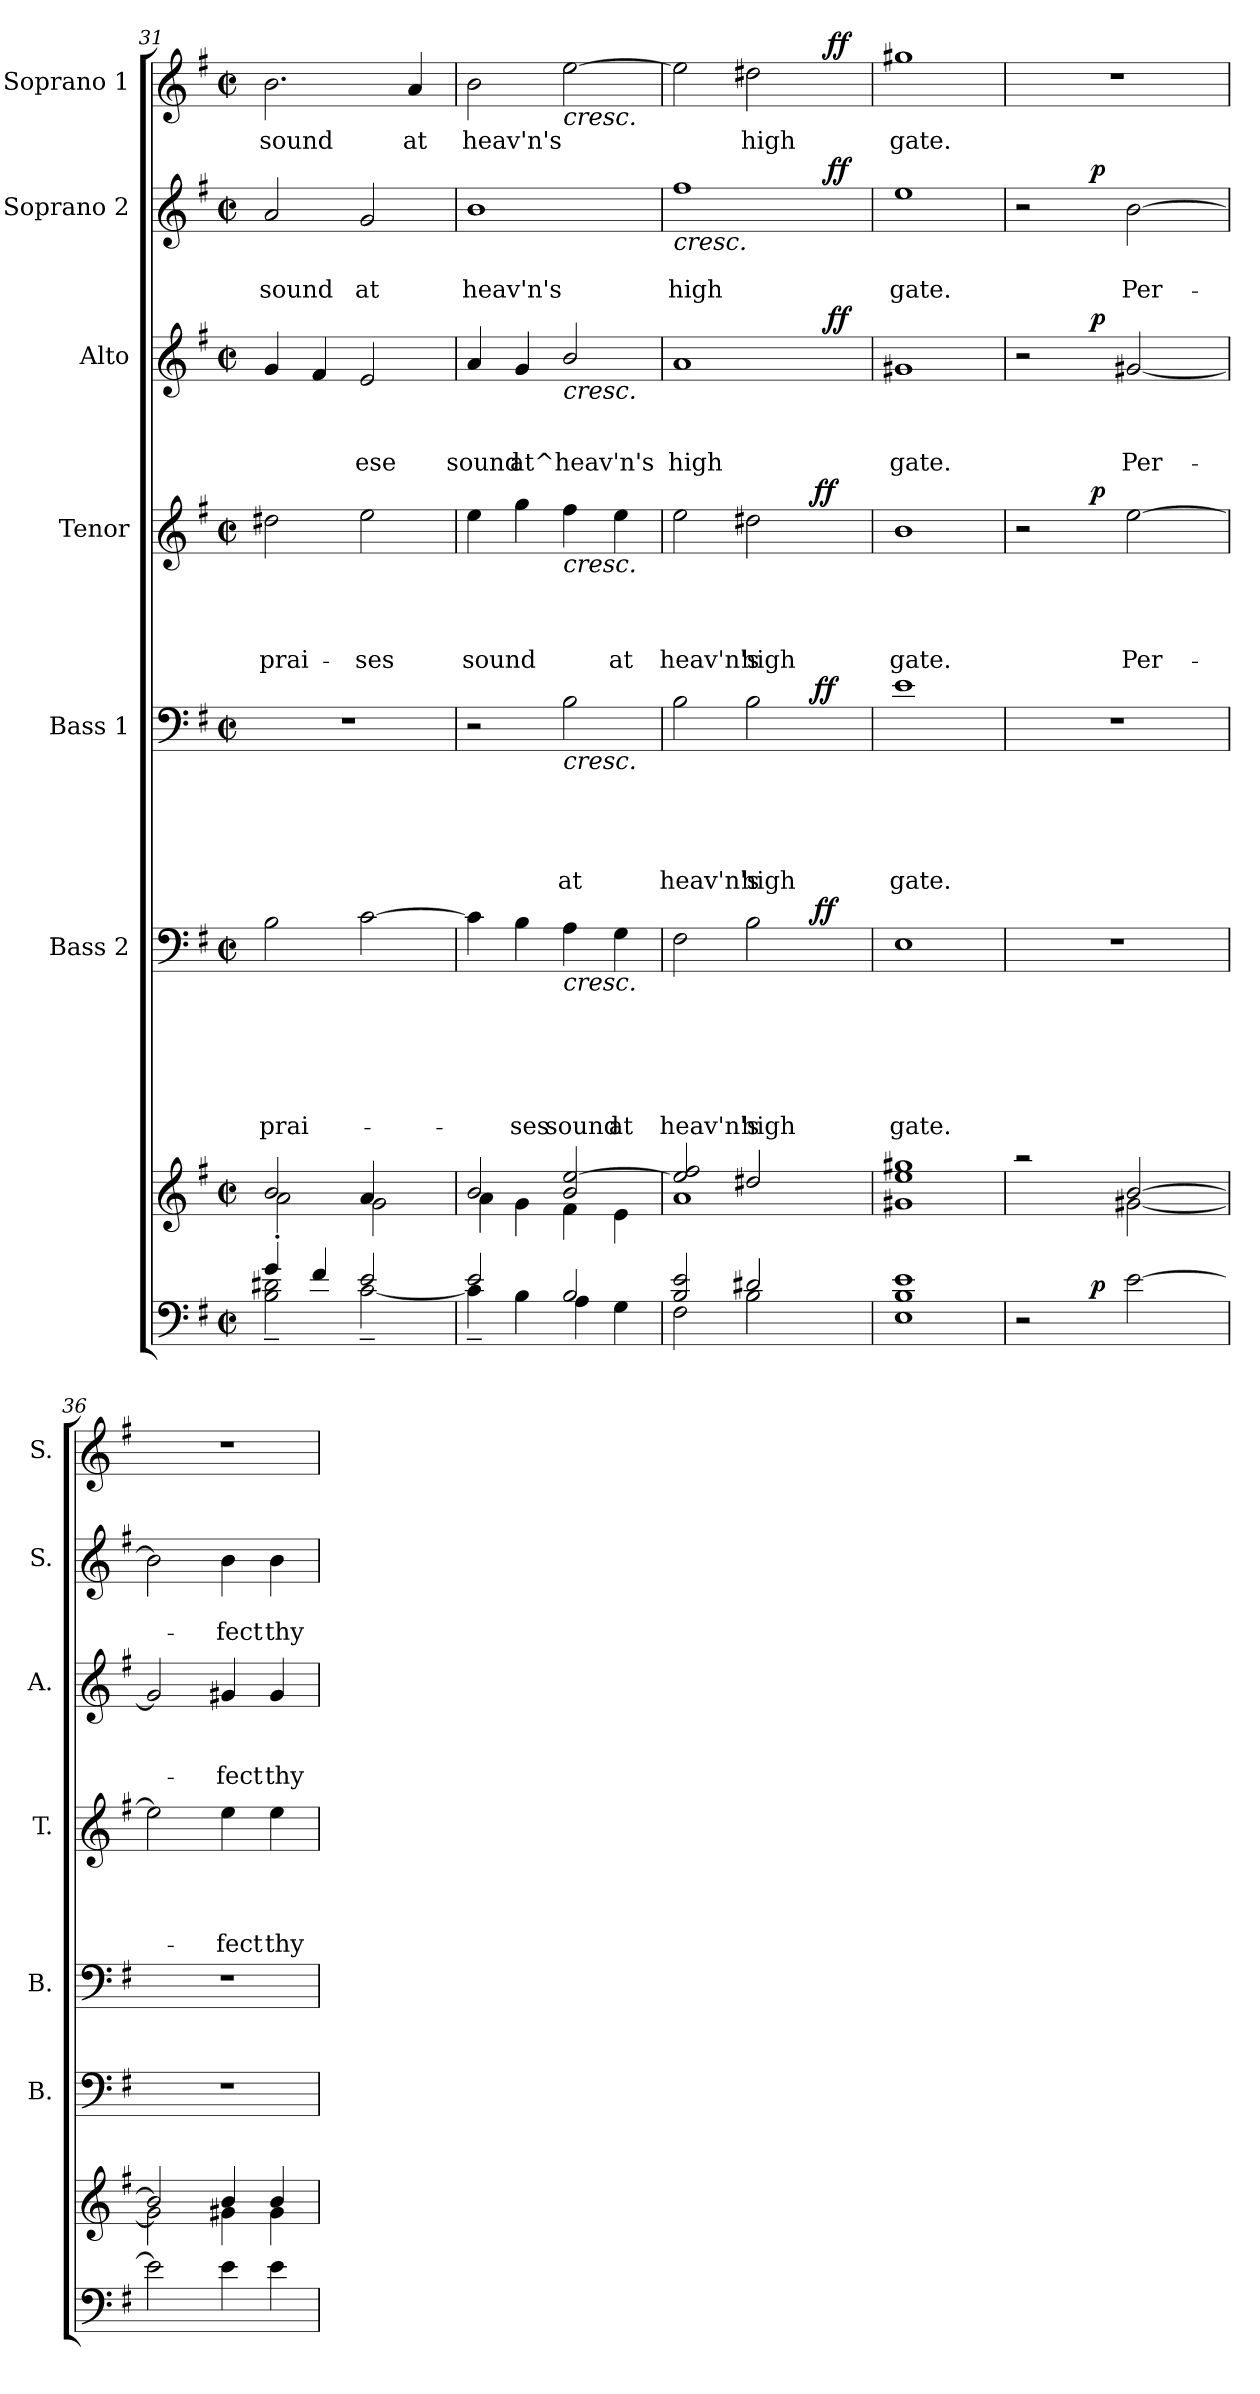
**kern	**dynam	**kern	**kern	**text	**text	**text	**text	**text	**text	**dynam	**kern	**text	**text	**text	**text	**text	**dynam	**kern	**text	**text	**text	**text	**dynam	**kern	**text	**text	**text	**dynam	**kern	**text	**text	**dynam	**kern	**text	**dynam
*part8	*part8	*part7	*part6	*part6	*part6	*part6	*part6	*part6	*part6	*part6	*part5	*part5	*part5	*part5	*part5	*part5	*part5	*part4	*part4	*part4	*part4	*part4	*part4	*part3	*part3	*part3	*part3	*part3	*part2	*part2	*part2	*part2	*part1	*part1	*part1
*staff8	*staff8	*staff7	*staff6	*staff6	*staff6	*staff6	*staff6	*staff6	*staff6	*staff6	*staff5	*staff5	*staff5	*staff5	*staff5	*staff5	*staff5	*staff4	*staff4	*staff4	*staff4	*staff4	*staff4	*staff3	*staff3	*staff3	*staff3	*staff3	*staff2	*staff2	*staff2	*staff2	*staff1	*staff1	*staff1
*	*	*	*I"Bass 2	*	*	*	*	*	*	*	*I"Bass 1	*	*	*	*	*	*	*I"Tenor	*	*	*	*	*	*I"Alto	*	*	*	*	*I"Soprano 2	*	*	*	*I"Soprano 1	*	*
*	*	*	*I'B.	*	*	*	*	*	*	*	*I'B.	*	*	*	*	*	*	*I'T.	*	*	*	*	*	*I'A.	*	*	*	*	*I'S.	*	*	*	*I'S.	*	*
*clefF4	*	*clefG2	*clefF4	*	*	*	*	*	*	*	*clefF4	*	*	*	*	*	*	*clefG2	*	*	*	*	*	*clefG2	*	*	*	*	*clefG2	*	*	*	*clefG2	*	*
*k[f#]	*	*k[f#]	*k[f#]	*	*	*	*	*	*	*	*k[f#]	*	*	*	*	*	*	*k[f#]	*	*	*	*	*	*k[f#]	*	*	*	*	*k[f#]	*	*	*	*k[f#]	*	*
*G:	*	*G:	*G:	*	*	*	*	*	*	*	*G:	*	*	*	*	*	*	*G:	*	*	*	*	*	*G:	*	*	*	*	*G:	*	*	*	*G:	*	*
*M2/2	*	*M2/2	*M2/2	*	*	*	*	*	*	*	*M2/2	*	*	*	*	*	*	*M2/2	*	*	*	*	*	*M2/2	*	*	*	*	*M2/2	*	*	*	*M2/2	*	*
*met(c|)	*	*met(c|)	*met(c|)	*	*	*	*	*	*	*	*met(c|)	*	*	*	*	*	*	*met(c|)	*	*	*	*	*	*met(c|)	*	*	*	*	*met(c|)	*	*	*	*met(c|)	*	*
=31	=31	=31	=31	=31	=31	=31	=31	=31	=31	=31	=31	=31	=31	=31	=31	=31	=31	=31	=31	=31	=31	=31	=31	=31	=31	=31	=31	=31	=31	=31	=31	=31	=31	=31	=31
*^	*	*^	*	*	*	*	*	*	*	*	*	*	*	*	*	*	*	*	*	*	*	*	*	*	*	*	*	*	*	*	*	*	*	*	*
!	!	!	!	!	!	!	!	!	!	!	!LO:LY:b	!	!	!	!	!	!	!	!	!	!	!	!	!LO:LY:b	!	!	!	!	!	!	!	!	!LO:LY:b	!	!	!LO:LY:b	!
4g/	2B\~> 2d#X\~>	.	2b/	2a'<\	2B\	.	.	.	.	.	prai-	.	1r	.	.	.	.	.	.	2dd#X\	.	.	.	prai-	.	4g/	.	.	.	.	2a/	.	sound	.	2.b\	sound	.
4f#/	.	.	.	.	.	.	.	.	.	.	.	.	.	.	.	.	.	.	.	.	.	.	.	.	.	4f#/	.	.	.	.	.	.	.	.	.	.	.
!	!	!	!	!	!	!	!	!	!	!	!	!	!	!	!	!	!	!	!	!	!	!	!	!LO:LY:b	!	!	!	!	!LO:LY:b	!	!	!	!LO:LY:b	!	!	!	!
2e/	[<2c~>\	.	4a/	2g\	[>2c\	.	.	.	.	.	.	.	.	.	.	.	.	.	.	2ee\	.	.	.	-ses	.	2e/	.	.	-ese	.	2g/	.	at	.	.	.	.
!	!	!	!	!	!	!	!	!	!	!	!	!	!	!	!	!	!	!	!	!	!	!	!	!	!	!	!	!	!	!	!	!	!	!	!	!LO:LY:b	!
.	.	.	4ryy	.	.	.	.	.	.	.	.	.	.	.	.	.	.	.	.	.	.	.	.	.	.	.	.	.	.	.	.	.	.	.	4a/	at	.
=32	=32	=32	=32	=32	=32	=32	=32	=32	=32	=32	=32	=32	=32	=32	=32	=32	=32	=32	=32	=32	=32	=32	=32	=32	=32	=32	=32	=32	=32	=32	=32	=32	=32	=32	=32	=32	=32
!	!	!	!	!	!	!	!	!	!	!	!	!	!	!	!	!	!	!	!	!	!	!	!	!LO:LY:b	!	!	!	!	!LO:LY:b	!	!	!	!LO:LY:b	!	!	!LO:LY:b	!
2e/	4c~>\]	.	2b/	4a\	4c\]	.	.	.	.	.	.	.	2r	.	.	.	.	.	.	4ee\	.	.	.	sound	.	4a/	.	.	sound	.	1b	.	heav'n's	.	2b\	heav'n's	.
!	!	!	!	!	!	!	!	!	!	!	!LO:LY:b	!	!	!	!	!	!	!	!	!	!	!	!	!	!	!	!	!	!LO:LY:b	!	!	!	!	!	!	!	!
.	4B\	.	.	4g\	4B\	.	.	.	.	.	-ses	.	.	.	.	.	.	.	.	4gg\	.	.	.	.	.	4g/	.	.	at^heav'n's	.	.	.	.	.	.	.	.
!	!	!	!	!	!	!	!	!	!	!	!LO:LY:b	!LO:HP:b	!	!	!	!	!	!LO:LY:b	!LO:HP:b	!	!	!	!	!	!LO:HP:b	!	!	!	!	!LO:HP:b	!	!	!	!	!	!	!LO:HP:b
2B/	4A\	.	2b/ [>2ee/	4f#\	4A\	.	.	.	.	.	sound	<	2B\	.	.	.	.	at	<	4ff#\	.	.	.	.	<	2b/	.	.	.	<	.	.	.	.	[>2ee\	.	<
!	!	!	!	!	!	!	!	!	!	!	!LO:LY:b	!	!	!	!	!	!	!	!	!	!	!	!	!LO:LY:b	!	!	!	!	!	!	!	!	!	!	!	!	!
.	4G\	.	.	4e\	4G\	.	.	.	.	.	at	.	.	.	.	.	.	.	.	4ee\	.	.	.	at	.	.	.	.	.	.	.	.	.	.	.	.	.
=33	=33	=33	=33	=33	=33	=33	=33	=33	=33	=33	=33	=33	=33	=33	=33	=33	=33	=33	=33	=33	=33	=33	=33	=33	=33	=33	=33	=33	=33	=33	=33	=33	=33	=33	=33	=33	=33
!	!	!	!	!	!	!	!	!	!	!	!LO:LY:b	!	!	!	!	!	!	!LO:LY:b	!	!	!	!	!	!LO:LY:b	!	!	!	!	!LO:LY:b	!	!	!	!LO:LY:b	!LO:HP:b	!	!	!
*	*	*	*	*	*^	*	*	*	*	*	*	*	*^	*	*	*	*	*	*	*^	*	*	*	*	*	*^	*	*	*	*	*^	*	*	*	*^	*	*
2B/ 2e/	2F#\	.	2ee/] 2ff#/	1a	2F#\	2ryy	.	.	.	.	.	heav'n's	.	2B\	2ryy	.	.	.	.	heav'n's	.	2ee\	2ryy	.	.	.	heav'n's	.	1a	2ryy	.	.	high	.	1ff#	2ryy	.	high	<	2ee\]	2ryy	.	.
!	!	!	!	!	!	!	!	!	!	!	!	!LO:LY:b	!	!	!	!	!	!	!	!LO:LY:b	!	!	!	!	!	!	!LO:LY:b	!	!	!	!	!	!	!	!	!	!	!	!	!	!	!LO:LY:b	!
2d#X/	2B\	.	2dd#X/	.	2B\	4ryy	.	.	.	.	.	high	.	2B\	4ryy	.	.	.	.	high	.	2dd#X\	4ryy	.	.	.	high	.	.	4ryy	.	.	.	.	.	4ryy	.	.	.	2dd#X\	4ryy	high	.
.	.	.	.	.	.	16ryy	.	.	.	.	.	.	.	.	16ryy	.	.	.	.	.	.	.	16ryy	.	.	.	.	.	.	16.ryy	.	.	.	.	.	16.ryy	.	.	.	.	16.ryy	.	.
!	!	!	!	!	!	!	!	!	!	!	!	!	!LO:DY:a	!	!	!	!	!	!	!	!LO:DY:a	!	!	!	!	!	!	!LO:DY:a	!	!	!	!	!	!	!	!	!	!	!	!	!	!	!
.	.	.	.	.	.	8.ryy	.	.	.	.	.	.	ff	.	8.ryy	.	.	.	.	.	ff	.	8.ryy	.	.	.	.	ff	.	.	.	.	.	.	.	.	.	.	.	.	.	.	.
!	!	!	!	!	!	!	!	!	!	!	!	!	!	!	!	!	!	!	!	!	!	!	!	!	!	!	!	!	!	!	!	!	!	!LO:DY:a	!	!	!	!	!LO:DY:a	!	!	!	!LO:DY:a
.	.	.	.	.	.	.	.	.	.	.	.	.	.	.	.	.	.	.	.	.	.	.	.	.	.	.	.	.	.	8ryy	.	.	.	ff	.	8ryy	.	.	ff	.	8ryy	.	ff
.	.	.	.	.	.	.	.	.	.	.	.	.	.	.	.	.	.	.	.	.	.	.	.	.	.	.	.	.	.	32ryy	.	.	.	.	.	32ryy	.	.	.	.	32ryy	.	.
*v	*v	*	*	*	*	*	*	*	*	*	*	*	*	*	*	*	*	*	*	*	*	*	*	*	*	*	*	*	*	*	*	*	*	*	*	*	*	*	*	*	*	*	*
*	*	*v	*v	*	*	*	*	*	*	*	*	*	*	*	*	*	*	*	*	*	*	*	*	*	*	*	*	*	*	*	*	*	*	*	*	*	*	*	*	*	*	*
.	.	.	.	.	.	.	.	.	.	.	[	.	.	.	.	.	.	.	[	.	.	.	.	.	.	[	.	.	.	.	.	[	.	.	.	.	[	.	.	.	[
=34	=34	=34	=34	=34	=34	=34	=34	=34	=34	=34	=34	=34	=34	=34	=34	=34	=34	=34	=34	=34	=34	=34	=34	=34	=34	=34	=34	=34	=34	=34	=34	=34	=34	=34	=34	=34	=34	=34	=34	=34	=34
!	!	!	!	!	!	!	!	!	!	!LO:LY:b	!	!	!	!	!	!	!	!LO:LY:b	!	!	!	!	!	!	!LO:LY:b	!	!	!	!	!	!LO:LY:b	!	!	!	!	!LO:LY:b	!	!	!	!LO:LY:b	!
*	*	*	*v	*v	*	*	*	*	*	*	*	*	*	*	*	*	*	*	*	*v	*v	*	*	*	*	*	*v	*v	*	*	*	*	*v	*v	*	*	*	*v	*v	*	*
*	*	*	*	*	*	*	*	*	*	*	*v	*v	*	*	*	*	*	*	*	*	*	*	*	*	*	*	*	*	*	*	*	*	*	*	*	*
1E 1B 1e	.	1g#X 1ee 1gg#X	1E	.	.	.	.	.	gate.	.	1e	.	.	.	.	gate.	.	1b	.	.	.	gate.	.	1g#X	.	.	gate.	.	1ee	.	gate.	.	1gg#X	gate.	.
=35	=35	=35	=35	=35	=35	=35	=35	=35	=35	=35	=35	=35	=35	=35	=35	=35	=35	=35	=35	=35	=35	=35	=35	=35	=35	=35	=35	=35	=35	=35	=35	=35	=35	=35	=35
*^	*	*^	*	*	*	*	*	*	*	*	*	*	*	*	*	*	*	*^	*	*	*	*	*	*^	*	*	*	*	*^	*	*	*	*	*	*
2r	4ryy	.	2raa	2ryy	1r	.	.	.	.	.	.	.	1r	.	.	.	.	.	.	2r	4ryy	.	.	.	.	.	2r	4ryy	.	.	.	.	2r	4ryy	.	.	.	1r	.	.
.	16.ryy	.	.	.	.	.	.	.	.	.	.	.	.	.	.	.	.	.	.	.	16.ryy	.	.	.	.	.	.	16.ryy	.	.	.	.	.	16.ryy	.	.	.	.	.	.
!	!	!LO:DY:a	!	!	!	!	!	!	!	!	!	!	!	!	!	!	!	!	!	!	!	!	!	!	!	!LO:DY:a	!	!	!	!	!	!LO:DY:a	!	!	!	!	!LO:DY:a	!	!	!
.	2ryy	p	.	.	.	.	.	.	.	.	.	.	.	.	.	.	.	.	.	.	2ryy	.	.	.	.	p	.	2ryy	.	.	.	p	.	2ryy	.	.	p	.	.	.
!	!	!	!	!	!	!	!	!	!	!	!	!	!	!	!	!	!	!	!	!	!	!	!	!	!LO:LY:b	!	!	!	!	!	!LO:LY:b	!	!	!	!	!LO:LY:b	!	!	!	!
[>2e\	.	.	[>2b/	[<2g#X\	.	.	.	.	.	.	.	.	.	.	.	.	.	.	.	[>2ee\	.	.	.	.	Per-	.	[<2g#X/	.	.	.	Per-	.	[>2b\	.	.	Per-	.	.	.	.
.	8ryy	.	.	.	.	.	.	.	.	.	.	.	.	.	.	.	.	.	.	.	8ryy	.	.	.	.	.	.	8ryy	.	.	.	.	.	8ryy	.	.	.	.	.	.
.	32ryy	.	.	.	.	.	.	.	.	.	.	.	.	.	.	.	.	.	.	.	32ryy	.	.	.	.	.	.	32ryy	.	.	.	.	.	32ryy	.	.	.	.	.	.
*	*	*	*	*	*	*	*	*	*	*	*	*	*	*	*	*	*	*	*	*v	*v	*	*	*	*	*	*	*	*	*	*	*	*v	*v	*	*	*	*	*	*
*v	*v	*	*	*	*	*	*	*	*	*	*	*	*	*	*	*	*	*	*	*	*	*	*	*	*	*v	*v	*	*	*	*	*	*	*	*	*	*	*
=36	=36	=36	=36	=36	=36	=36	=36	=36	=36	=36	=36	=36	=36	=36	=36	=36	=36	=36	=36	=36	=36	=36	=36	=36	=36	=36	=36	=36	=36	=36	=36	=36	=36	=36	=36	=36
2e\]	.	2b/]	2g#\]	1r	.	.	.	.	.	.	.	1r	.	.	.	.	.	.	2ee\]	.	.	.	.	.	2g#/]	.	.	.	.	2b\]	.	.	.	1r	.	.
!	!	!	!	!	!	!	!	!	!	!	!	!	!	!	!	!	!	!	!	!	!	!	!LO:LY:b	!	!	!	!	!LO:LY:b	!	!	!	!LO:LY:b	!	!	!	!
4e\	.	4b/	4g#X\	.	.	.	.	.	.	.	.	.	.	.	.	.	.	.	4ee\	.	.	.	-fect	.	4g#X/	.	.	-fect	.	4b\	.	-fect	.	.	.	.
!	!	!	!	!	!	!	!	!	!	!	!	!	!	!	!	!	!	!	!	!	!	!	!LO:LY:b	!	!	!	!	!LO:LY:b	!	!	!	!LO:LY:b	!	!	!	!
4e\	.	4b/	4g#\	.	.	.	.	.	.	.	.	.	.	.	.	.	.	.	4ee\	.	.	.	thy	.	4g#/	.	.	thy	.	4b\	.	thy	.	.	.	.
*	*	*v	*v	*	*	*	*	*	*	*	*	*	*	*	*	*	*	*	*	*	*	*	*	*	*	*	*	*	*	*	*	*	*	*	*	*
=	=	=	=	=	=	=	=	=	=	=	=	=	=	=	=	=	=	=	=	=	=	=	=	=	=	=	=	=	=	=	=	=	=	=	=
*-	*-	*-	*-	*-	*-	*-	*-	*-	*-	*-	*-	*-	*-	*-	*-	*-	*-	*-	*-	*-	*-	*-	*-	*-	*-	*-	*-	*-	*-	*-	*-	*-	*-	*-	*-
